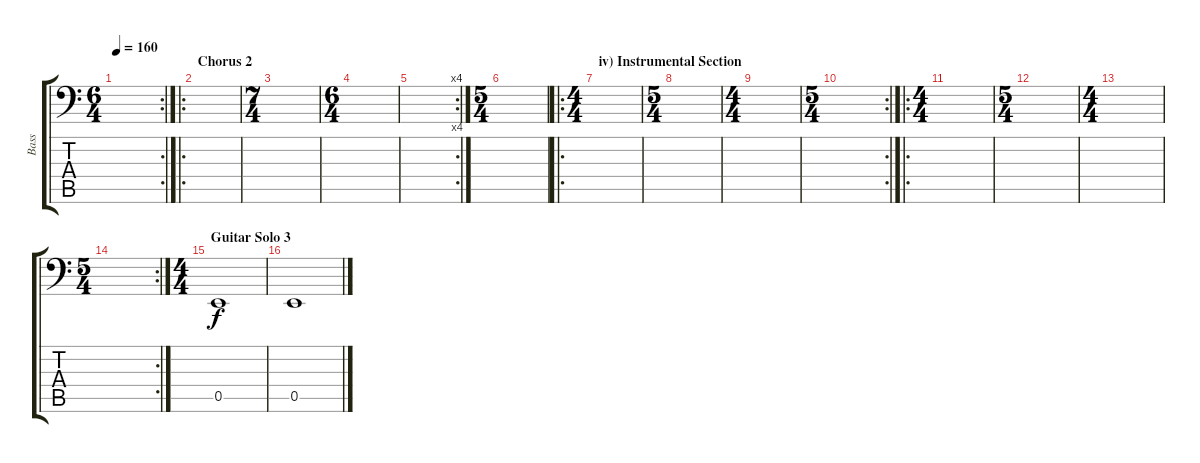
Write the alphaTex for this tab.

\track ("Bass" "Bass") {instrument electricbassfinger}
\staff {score tabs}
\tuning (C3 G2 D2 A1 E1 B0) {hide}
\rc 2
\ts (6 4)
\tempo 160
\clef f4
\ks c
|
\ro
\section ("" "Chorus 2")
|
\ts (7 4)
|
\ts (6 4)
|
\rc 4
|
\ts (5 4)
|
\ro
\ts (4 4)
\section ("" "iv) Instrumental Section")
|
\ts (5 4)
|
\ts (4 4)
|
\rc 2
\ts (5 4)
|
\ro
\ts (4 4)
|
\ts (5 4)
|
\ts (4 4)
|
\rc 2
\ts (5 4)
|
\ts (4 4)
\section ("" "Guitar Solo 3")
0.5.1 |
0.5.1
